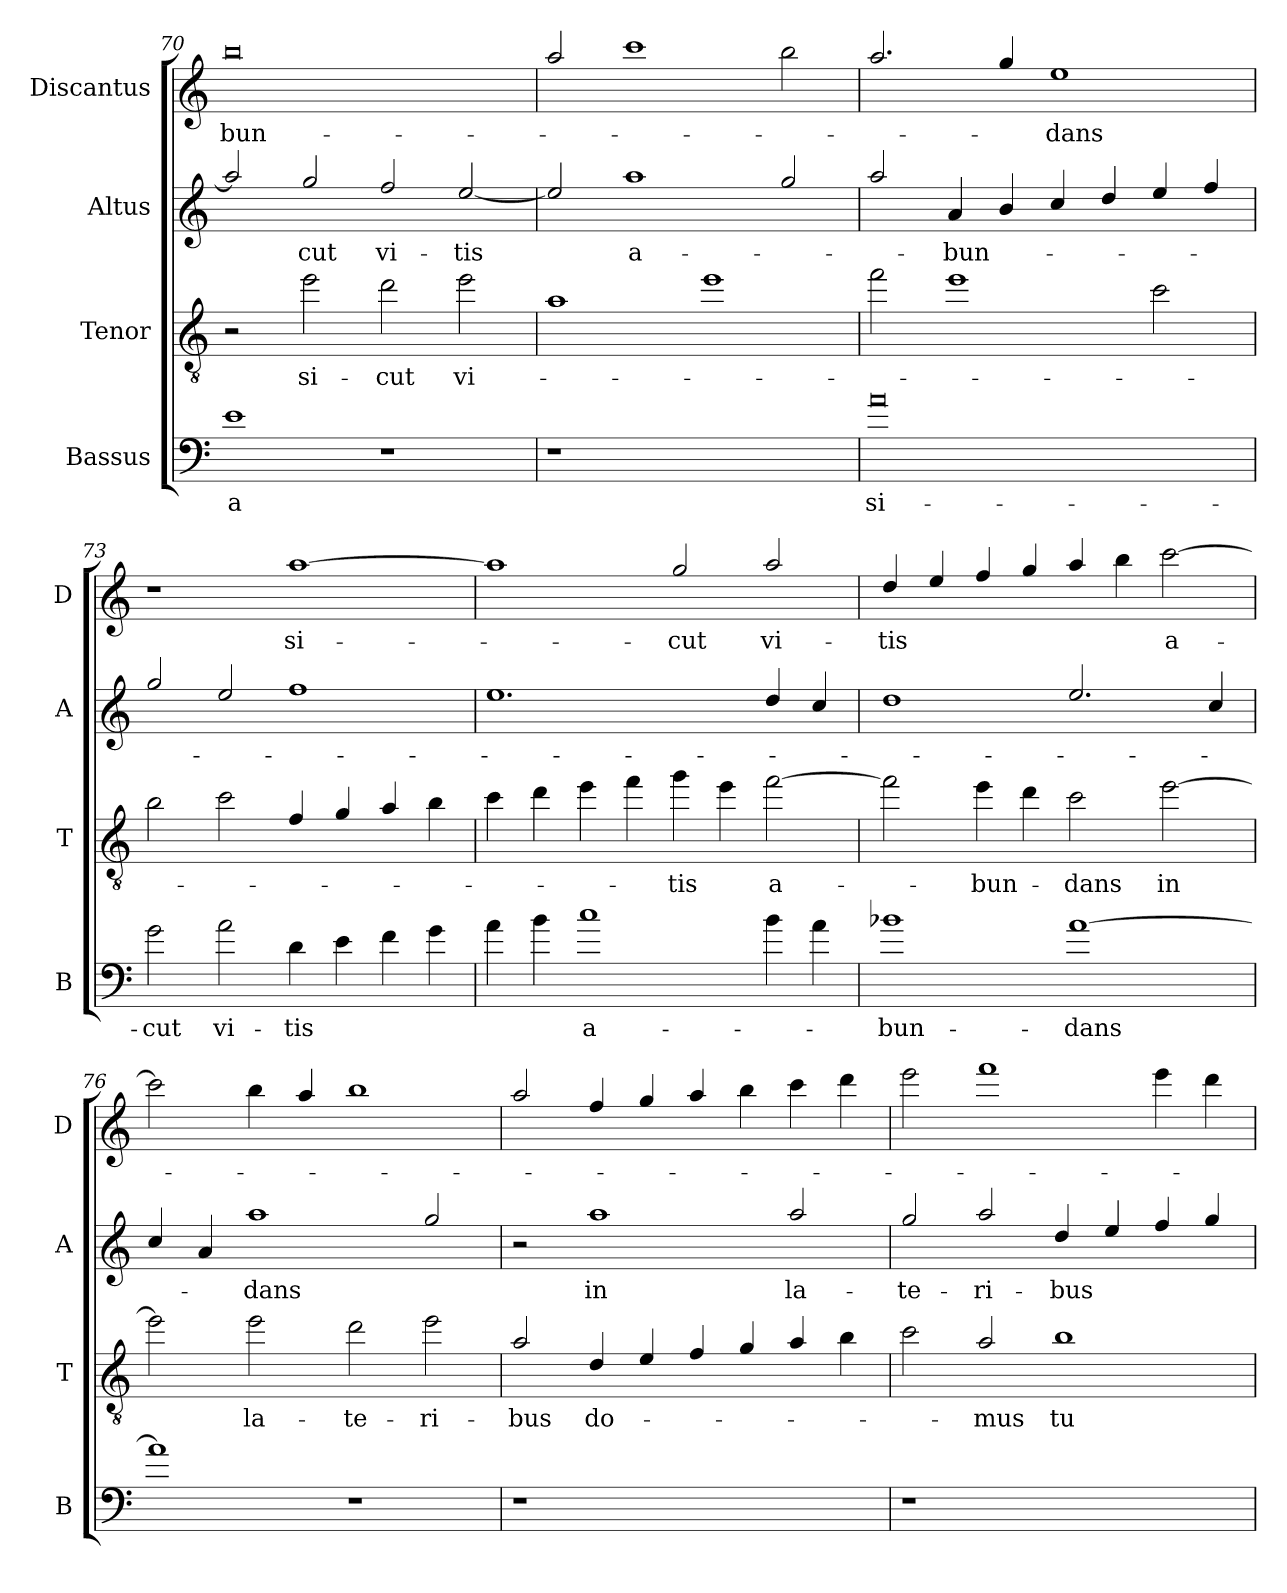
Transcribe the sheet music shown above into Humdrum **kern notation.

**kern	**text	**kern	**text	**kern	**text	**kern	**text
*part4	*part4	*part3	*part3	*part2	*part2	*part1	*part1
*staff4	*staff4	*staff3	*staff3	*staff2	*staff2	*staff1	*staff1
*I"Bassus	*	*I"Tenor	*	*I"Altus	*	*I"Discantus	*
*I'B	*	*I'T	*	*I'A	*	*I'D	*
!!LO:LB:g=z
*clefF4	*	*clefGv2	*	*clefG2	*	*clefG2	*
*ITrd7c12	*	*ITrd7c12	*	*ITrd7c12	*	*ITrd7c12	*
*k[]	*	*k[]	*	*k[]	*	*k[]	*
*C:	*	*C:	*	*C:	*	*C:	*
=70	=70	=70	=70	=70	=70	=70	=70
!	!LO:LY:b	!	!	!	!	!	!LO:LY:b
1E	-a	2r	.	2a/]	.	0b	-bun-
!	!	!	!LO:LY:b	!	!LO:LY:b	!	!
.	.	2e\	si-	2g/	-cut	.	.
!	!	!	!LO:LY:b	!	!LO:LY:b	!	!
1r	.	2d\	-cut	2f/	vi-	.	.
!	!	!	!LO:LY:b	!	!LO:LY:b	!	!
.	.	2e\	vi-	[2e/	-tis	.	.
=71	=71	=71	=71	=71	=71	=71	=71
1r	.	1A	.	2e/]	.	2a/	.
!	!	!	!	!	!LO:LY:b	!	!
.	.	.	.	1a	a-	1cc	.
1ryy	.	1e	.	.	.	.	.
.	.	.	.	2g/	.	2b\	.
=72	=72	=72	=72	=72	=72	=72	=72
!	!LO:LY:b	!	!	!	!	!	!
0A	si-	2f\	.	2a/	.	2.a/	.
!	!	!	!	!	!LO:LY:b	!	!
.	.	1e	.	4A/	-bun-	.	.
.	.	.	.	4B/	.	4g/	.
!	!	!	!	!	!	!	!LO:LY:b
.	.	.	.	4c/	.	1e	-dans
.	.	.	.	4d/	.	.	.
.	.	2c\	.	4e/	.	.	.
.	.	.	.	4f/	.	.	.
=73	=73	=73	=73	=73	=73	=73	=73
!	!LO:LY:b	!	!	!	!	!	!
2G\	-cut	2B\	.	2g/	.	1r	.
!	!LO:LY:b	!	!	!	!	!	!
2A\	vi-	2c\	.	2e/	.	.	.
!	!LO:LY:b	!	!	!	!	!	!LO:LY:b
4D\	-tis	4F/	.	1f	.	[1a	si-
4E\	.	4G/	.	.	.	.	.
4F\	.	4A/	.	.	.	.	.
4G\	.	4B\	.	.	.	.	.
!!LO:LB:g=z
=74	=74	=74	=74	=74	=74	=74	=74
4A\	.	4c\	.	1.e	.	1a]	.
4B\	.	4d\	.	.	.	.	.
!	!LO:LY:b	!	!	!	!	!	!
1c	a-	4e\	.	.	.	.	.
.	.	4f\	.	.	.	.	.
!	!	!	!LO:LY:b	!	!	!	!LO:LY:b
.	.	4g\	-tis	.	.	2g/	-cut
.	.	4e\	.	.	.	.	.
!	!	!	!LO:LY:b	!	!	!	!LO:LY:b
4B\	.	[2f\	a-	4d/	.	2a/	vi-
4A\	.	.	.	4c/	.	.	.
=75	=75	=75	=75	=75	=75	=75	=75
!	!LO:LY:b	!	!	!	!	!	!LO:LY:b
1B-X	-bun-	2f\]	.	1d	.	4d/	-tis
.	.	.	.	.	.	4e/	.
!	!	!	!LO:LY:b	!	!	!	!
.	.	4e\	-bun-	.	.	4f/	.
.	.	4d\	.	.	.	4g/	.
!	!LO:LY:b	!	!LO:LY:b	!	!	!	!
[1A	-dans	2c\	-dans	2.e/	.	4a/	.
.	.	.	.	.	.	4b\	.
!	!	!	!LO:LY:b	!	!	!	!LO:LY:b
.	.	[2e\	in	.	.	[2cc\	a-
.	.	.	.	4c/	.	.	.
=76	=76	=76	=76	=76	=76	=76	=76
1A]	.	2e\]	.	4c/	.	2cc\]	.
.	.	.	.	4A/	.	.	.
!	!	!	!LO:LY:b	!	!LO:LY:b	!	!
.	.	2e\	la-	1a	-dans	4b\	.
.	.	.	.	.	.	4a/	.
!	!	!	!LO:LY:b	!	!	!	!
1r	.	2d\	-te-	.	.	1b	.
!	!	!	!LO:LY:b	!	!	!	!
.	.	2e\	-ri-	2g/	.	.	.
=77	=77	=77	=77	=77	=77	=77	=77
!	!	!	!LO:LY:b	!	!	!	!
1r	.	2A/	-bus	2r	.	2a/	.
!	!	!	!LO:LY:b	!	!LO:LY:b	!	!
.	.	4D/	do-	1a	in	4f/	.
.	.	4E/	.	.	.	4g/	.
1ryy	.	4F/	.	.	.	4a/	.
.	.	4G/	.	.	.	4b\	.
!	!	!	!	!	!LO:LY:b	!	!
.	.	4A/	.	2a/	la-	4cc\	.
.	.	4B\	.	.	.	4dd\	.
!!LO:PB:g=z
=78	=78	=78	=78	=78	=78	=78	=78
!	!	!	!	!	!LO:LY:b	!	!
1r	.	2c\	.	2g/	-te-	2ee\	.
!	!	!	!LO:LY:b	!	!LO:LY:b	!	!
.	.	2A/	-mus	2a/	-ri-	1ff	.
!	!	!	!LO:LY:b	!	!LO:LY:b	!	!
1ryy	.	1B	tu-	4d/	-bus	.	.
.	.	.	.	4e/	.	.	.
.	.	.	.	4f/	.	4ee\	.
.	.	.	.	4g/	.	4dd\	.
=	=	=	=	=	=	=	=
*-	*-	*-	*-	*-	*-	*-	*-
